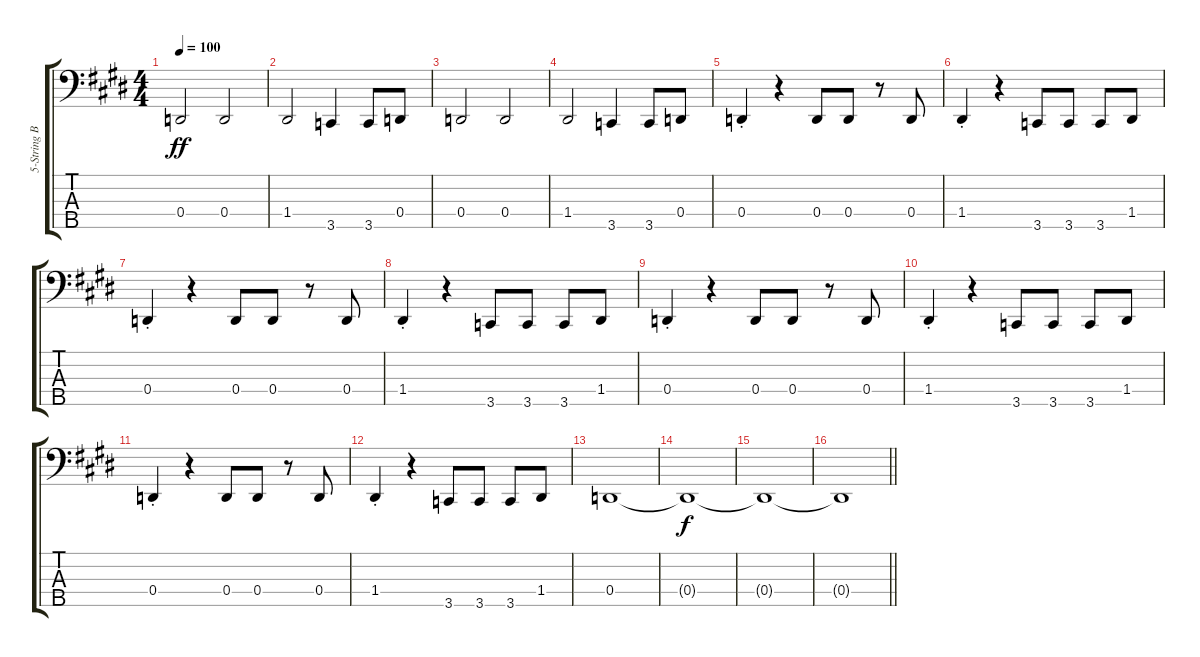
\track ("5-String Bass" "5-String B") {instrument electricbassfinger}
\staff {score tabs}
\tuning (F2 C2 G1 D1 A0) {hide}
\ts (4 4)
\tempo 100
\clef f4
\ks e
0.4.2{dy ff} 0.4.2 |
1.4.2 3.5.4 3.5.8 0.4.8 |
0.4.2 0.4.2 |
1.4.2 3.5.4 3.5.8 0.4.8 |
0.4{st}.4 r.4 0.4.8 0.4.8 r.8 0.4.8 |
1.4{st}.4 r.4 3.5.8 3.5.8 3.5.8 1.4.8 |
0.4{st}.4 r.4 0.4.8 0.4.8 r.8 0.4.8 |
1.4{st}.4 r.4 3.5.8 3.5.8 3.5.8 1.4.8 |
0.4{st}.4 r.4 0.4.8 0.4.8 r.8 0.4.8 |
1.4{st}.4 r.4 3.5.8 3.5.8 3.5.8 1.4.8 |
0.4{st}.4 r.4 0.4.8 0.4.8 r.8 0.4.8 |
1.4{st}.4 r.4 3.5.8 3.5.8 3.5.8 1.4.8 |
0.4.1 |
0.4{t}.1{dy f} |
0.4{t}.1 |
\barLineRight lightlight
0.4{t}.1
